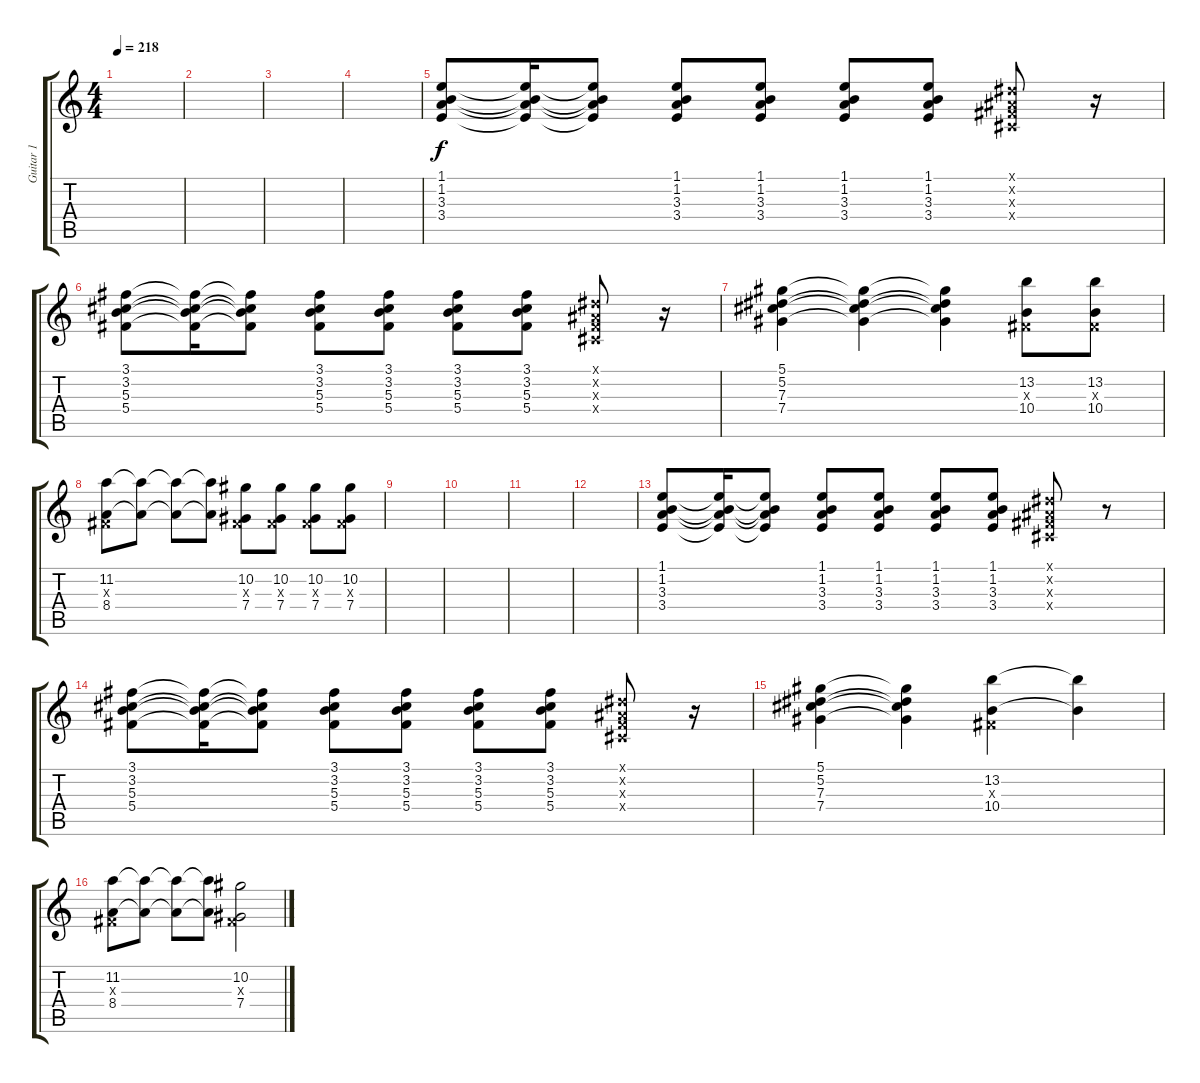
\track ("Guitar 1" "Guitar 1") {instrument distortionguitar}
\staff {score tabs}
\tuning (Eb4 Bb3 Gb3 Db3 Ab2 Eb2) {hide}
\ts (4 4)
\tempo 218
\clef g2
\ks c
|
|
|
|
(1.1 1.2 3.3 3.4).8{balance 2} (1.1{t} 1.2{t} 3.3{t} 3.4{t}).16 (1.1{t} 1.2{t} 3.3{t} 3.4{t}).8 (1.1 1.2 3.3 3.4).8 (1.1 1.2 3.3 3.4).8 (1.1 1.2 3.3 3.4).8 (1.1 1.2 3.3 3.4).8 (0.1{x} 0.2{x} 0.3{x} 0.4{x}).8 r.16 |
(3.1 3.2 5.3 5.4).8 (3.1{t} 3.2{t} 5.3{t} 5.4{t}).16 (3.1{t} 3.2{t} 5.3{t} 5.4{t}).8 (3.1 3.2 5.3 5.4).8 (3.1 3.2 5.3 5.4).8 (3.1 3.2 5.3 5.4).8 (3.1 3.2 5.3 5.4).8 (0.1{x} 0.2{x} 0.3{x} 0.4{x}).8 r.16 |
(5.1 5.2 7.3 7.4).4 (5.1{t} 5.2{t} 7.3{t} 7.4{t}).4 (5.1{t} 5.2{t} 7.3{t} 7.4{t}).4 (13.2 0.3{x} 10.4).8 (13.2 0.3{x} 10.4).8 |
(11.2 0.3{x} 8.4).8 (11.2{t} 8.4{t}).8 (11.2{t} 8.4{t}).8 (11.2{t} 8.4{t}).8 (10.2 0.3{x} 7.4).8 (10.2 0.3{x} 7.4).8 (10.2 0.3{x} 7.4).8 (10.2 0.3{x} 7.4).8 |
|
|
|
|
(1.1 1.2 3.3 3.4).8 (1.1{t} 1.2{t} 3.3{t} 3.4{t}).16 (1.1{t} 1.2{t} 3.3{t} 3.4{t}).8 (1.1 1.2 3.3 3.4).8 (1.1 1.2 3.3 3.4).8 (1.1 1.2 3.3 3.4).8 (1.1 1.2 3.3 3.4).8 (0.1{x} 0.2{x} 0.3{x} 0.4{x}).8 r.8 |
(3.1 3.2 5.3 5.4).8 (3.1{t} 3.2{t} 5.3{t} 5.4{t}).16 (3.1{t} 3.2{t} 5.3{t} 5.4{t}).8 (3.1 3.2 5.3 5.4).8 (3.1 3.2 5.3 5.4).8 (3.1 3.2 5.3 5.4).8 (3.1 3.2 5.3 5.4).8 (0.1{x} 0.2{x} 0.3{x} 0.4{x}).8 r.16 |
(5.1 5.2 7.3 7.4).4 (5.1{t} 5.2{t} 7.3{t} 7.4{t}).4 (13.2 0.3{x} 10.4).4 (13.2{t} 10.4{t}).4 |
(11.2 0.3{x} 8.4).8 (11.2{t} 8.4{t}).8 (11.2{t} 8.4{t}).8 (11.2{t} 8.4{t}).8 (10.2 0.3{x} 7.4).2
